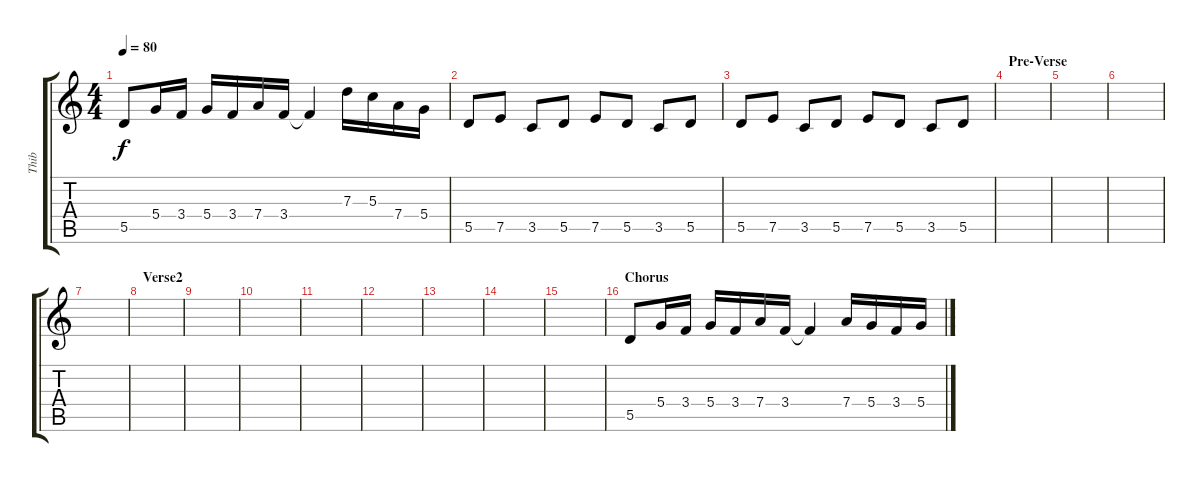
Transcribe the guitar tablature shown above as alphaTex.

\track ("Thib" "Thib") {instrument distortionguitar}
\staff {score tabs}
\tuning (E4 B3 G3 D3 A2 E2) {hide}
\ts (4 4)
\tempo 80
\clef g2
\ks c
5.5.8{dy f} 5.4.16 3.4.16 5.4.16 3.4.16 7.4.16 3.4.16 3.4{t}.4 7.3.16 5.3.16 7.4.16 5.4.16 |
5.5.8 7.5.8 3.5.8 5.5.8 7.5.8 5.5.8 3.5.8 5.5.8 |
5.5.8 7.5.8 3.5.8 5.5.8 7.5.8 5.5.8 3.5.8 5.5.8 |
\section ("" "Pre-Verse")
|
|
|
|
\section ("" "Verse2")
|
|
|
|
|
|
|
|
\section ("" "Chorus")
5.5.8 5.4.16 3.4.16 5.4.16 3.4.16 7.4.16 3.4.16 3.4{t}.4 7.4.16 5.4.16 3.4.16 5.4.16
